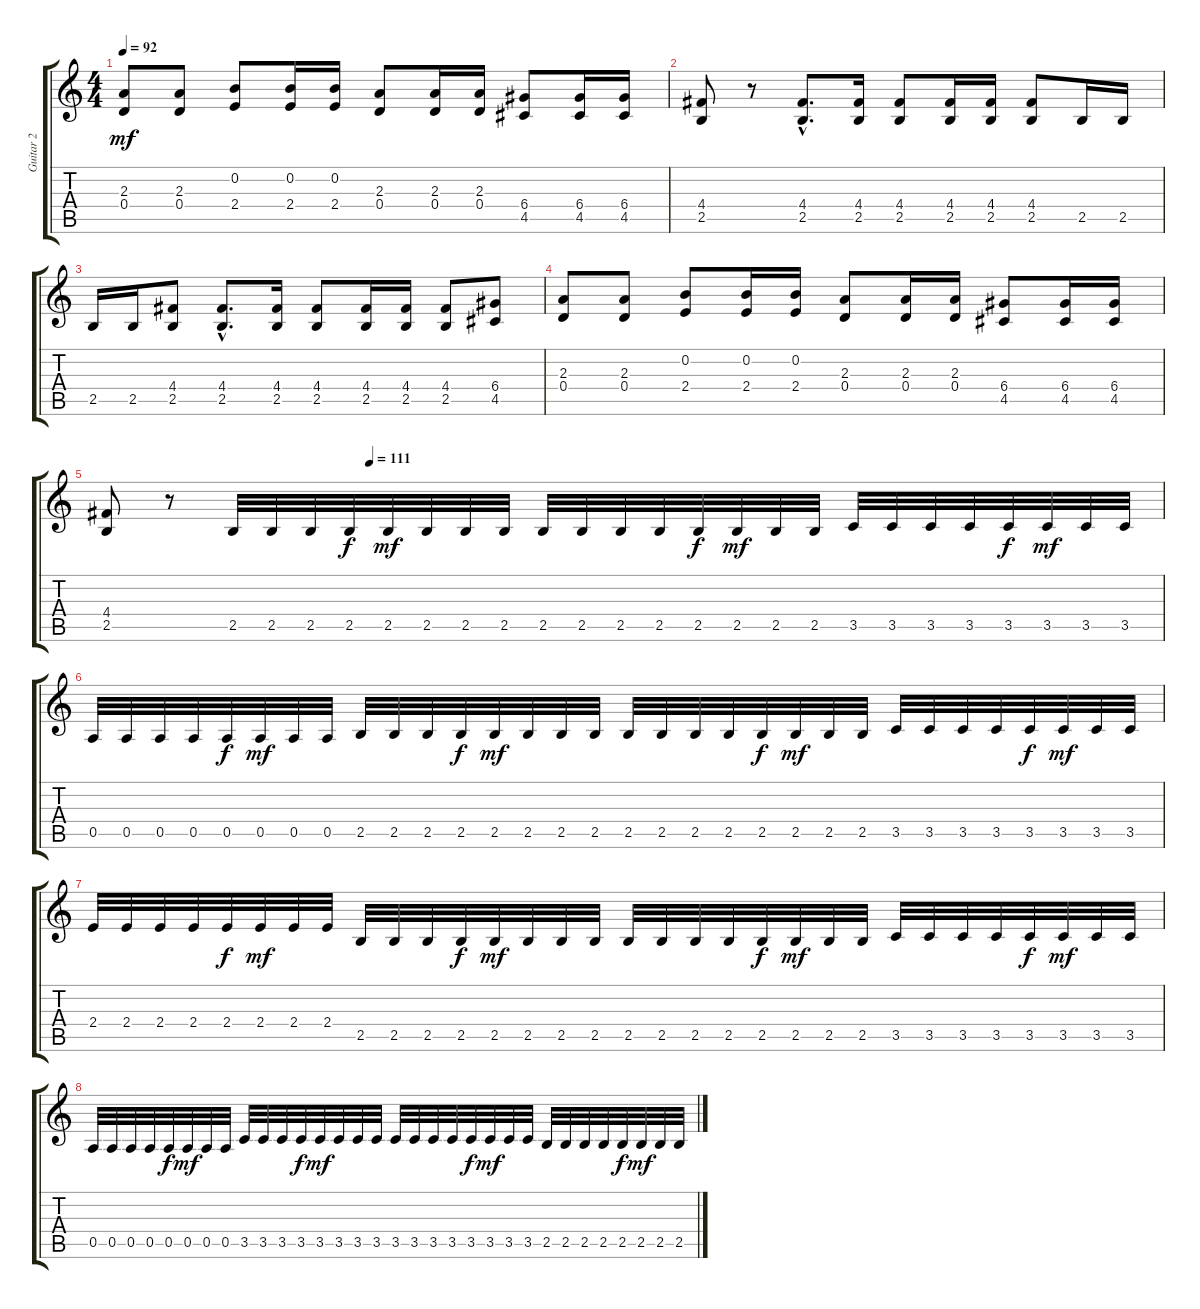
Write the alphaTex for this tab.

\track ("Guitar 2" "Guitar 2") {instrument distortionguitar}
\staff {score tabs}
\tuning (E4 B3 G3 D3 A2 E2) {hide}
\ts (4 4)
\tempo 92
\clef g2
\ks c
(2.3 0.4).8{dy mf} (2.3 0.4).8 (0.2 2.4).8 (0.2 2.4).16 (0.2 2.4).16 (2.3 0.4).8 (2.3 0.4).16 (2.3 0.4).16 (6.4 4.5).8 (6.4 4.5).16 (6.4 4.5).16 |
(4.4 2.5).8 r.8 (4.4{hac} 2.5{hac}).8{d} (4.4 2.5).16 (4.4 2.5).8 (4.4 2.5).16 (4.4 2.5).16 (4.4 2.5).8 2.5.16 2.5.16 |
2.5.16 2.5.16 (4.4 2.5).8 (4.4{hac} 2.5{hac}).8{d} (4.4 2.5).16 (4.4 2.5).8 (4.4 2.5).16 (4.4 2.5).16 (4.4 2.5).8 (6.4 4.5).8 |
(2.3 0.4).8 (2.3 0.4).8 (0.2 2.4).8 (0.2 2.4).16 (0.2 2.4).16 (2.3 0.4).8 (2.3 0.4).16 (2.3 0.4).16 (6.4 4.5).8 (6.4 4.5).16 (6.4 4.5).16 |
\tempo (111 0.25)
(4.4 2.5).8 r.8 2.5.32 2.5.32 2.5.32 2.5.32{dy f} 2.5.32{dy mf} 2.5.32 2.5.32 2.5.32 2.5.32 2.5.32 2.5.32 2.5.32 2.5.32{dy f} 2.5.32{dy mf} 2.5.32 2.5.32 3.5.32 3.5.32 3.5.32 3.5.32 3.5.32{dy f} 3.5.32{dy mf} 3.5.32 3.5.32 |
0.5.32 0.5.32 0.5.32 0.5.32 0.5.32{dy f} 0.5.32{dy mf} 0.5.32 0.5.32 2.5.32 2.5.32 2.5.32 2.5.32{dy f} 2.5.32{dy mf} 2.5.32 2.5.32 2.5.32 2.5.32 2.5.32 2.5.32 2.5.32 2.5.32{dy f} 2.5.32{dy mf} 2.5.32 2.5.32 3.5.32 3.5.32 3.5.32 3.5.32 3.5.32{dy f} 3.5.32{dy mf} 3.5.32 3.5.32 |
2.4.32 2.4.32 2.4.32 2.4.32 2.4.32{dy f} 2.4.32{dy mf} 2.4.32 2.4.32 2.5.32 2.5.32 2.5.32 2.5.32{dy f} 2.5.32{dy mf} 2.5.32 2.5.32 2.5.32 2.5.32 2.5.32 2.5.32 2.5.32 2.5.32{dy f} 2.5.32{dy mf} 2.5.32 2.5.32 3.5.32 3.5.32 3.5.32 3.5.32 3.5.32{dy f} 3.5.32{dy mf} 3.5.32 3.5.32 |
0.5.32 0.5.32 0.5.32 0.5.32 0.5.32{dy f} 0.5.32{dy mf} 0.5.32 0.5.32 3.5.32 3.5.32 3.5.32 3.5.32{dy f} 3.5.32{dy mf} 3.5.32 3.5.32 3.5.32 3.5.32 3.5.32 3.5.32 3.5.32 3.5.32{dy f} 3.5.32{dy mf} 3.5.32 3.5.32 2.5.32 2.5.32 2.5.32 2.5.32 2.5.32{dy f} 2.5.32{dy mf} 2.5.32 2.5.32
